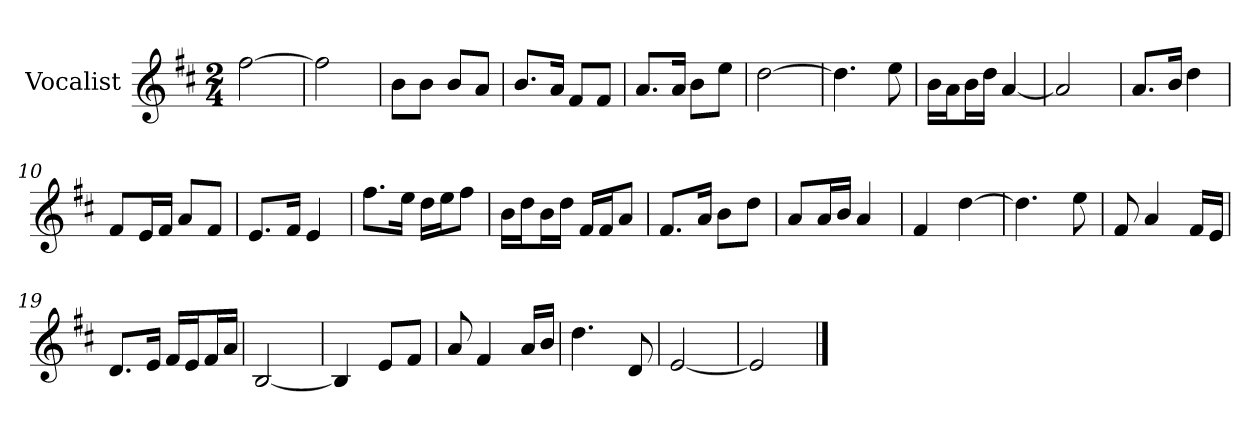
**kern
*part1
*staff1
*I"Vocalist
*k[f#c#]
*D:
*M2/4
=
[2ff#
=1
2ff#]
=2
8bL
8bJ
8bL
8aJ
=3
8.bL
16aJk
8f#L
8f#J
=4
8.aL
16aJk
8bL
8eeJ
=5
[2dd
=6
4.dd]
8ee
=7
16bLL
16aJ
16bL
16ddJJ
[4a
=8
2a]
=9
8.aL
16bJk
4dd
=10
8f#L
16eL
16f#JJ
8aL
8f#J
=11
8.eL
16f#Jk
4e
=12
8.ff#L
16eeJk
16ddLL
16eeJ
8ff#J
=13
16bLL
16ddJ
16bL
16ddJJ
16f#LL
16f#J
8aJ
=14
8.f#L
16aJk
8bL
8ddJ
=15
8aL
16aL
16bJJ
4a
=16
4f#
[4dd
=17
4.dd]
8ee
=18
8f#
4a
16f#LL
16eJJ
=19
8.dL
16eJk
16f#LL
16eJ
16f#L
16aJJ
=20
[2B
=21
4B]
8eL
8f#J
=22
8a
4f#
16aLL
16bJJ
=23
4.dd
8d
=24
[2e
=25
2e]
==
*-
